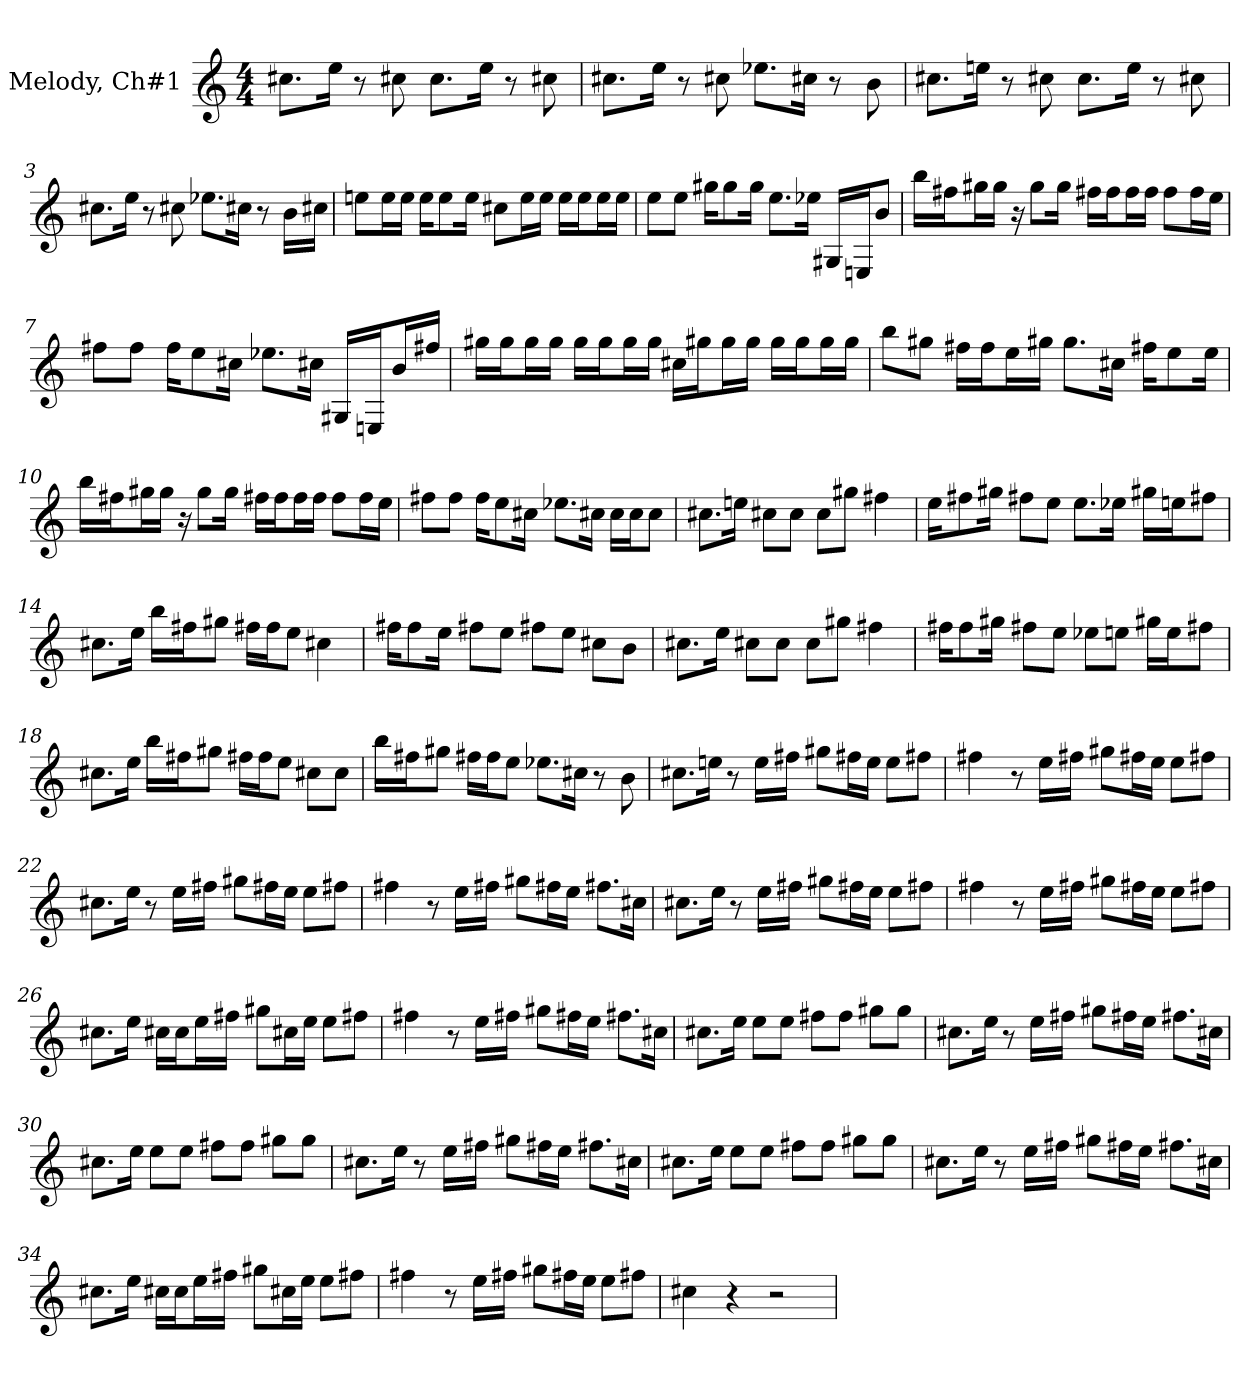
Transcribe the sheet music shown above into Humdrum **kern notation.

**kern
*part1
*staff1
*I"Melody, Ch#1
*M4/4
*MM96
=
8.cc#XL
16eeJk
8r
8cc#X
8.cc#L
16eeJk
8r
8cc#X
=1
8.cc#XL
16eeJk
8r
8cc#X
8.ee-XL
16cc#XJk
8r
8b
=2
8.cc#XL
16eenJk
8r
8cc#X
8.cc#L
16eeJk
8r
8cc#X
=3
8.cc#XL
16eeJk
8r
8cc#X
8.ee-XL
16cc#XJk
8r
16bLL
16cc#XJJ
=4
8eenL
16eeL
16eeJJ
16eeKL
8ee
16eeJk
8cc#XL
16eeL
16eeJJ
16eeLL
16eeJ
16eeL
16eeJJ
=5
8eeL
8eeJ
16gg#XKL
8gg#
16gg#Jk
8.eeL
16ee-XJk
16G#XLL
16EnJ
8bJ
=6
16bbLL
16ff#XJ
16gg#XL
16gg#JJ
16r
8gg#L
16gg#Jk
16ff#XLL
16ff#J
16ff#L
16ff#JJ
8ff#L
16ff#L
16eeJJ
=7
8ff#XL
8ff#J
16ff#KL
8ee
16cc#XJk
8.ee-XL
16cc#XJk
16G#XLL
16EnJ
16bL
16ff#XJJ
=8
16gg#XLL
16gg#J
16gg#L
16gg#JJ
16gg#LL
16gg#J
16gg#L
16gg#JJ
16cc#XLL
16gg#XJ
16gg#L
16gg#JJ
16gg#LL
16gg#J
16gg#L
16gg#JJ
=9
8bbL
8gg#XJ
16ff#XLL
16ff#J
16eeL
16gg#XJJ
8.gg#L
16cc#XJk
16ff#XKL
8ee
16eeJk
=10
16bbLL
16ff#XJ
16gg#XL
16gg#JJ
16r
8gg#L
16gg#Jk
16ff#XLL
16ff#J
16ff#L
16ff#JJ
8ff#L
16ff#L
16eeJJ
=11
8ff#XL
8ff#J
16ff#KL
8ee
16cc#XJk
8.ee-XL
16cc#XJk
16cc#LL
16cc#J
8cc#J
=12
8.cc#XL
16eenJk
8cc#XL
8cc#J
8cc#L
8gg#XJ
4ff#X
=13
16eeKL
8ff#X
16gg#XJk
8ff#XL
8eeJ
8.eeL
16ee-XJk
16gg#XLL
16eenJ
8ff#XJ
=14
8.cc#XL
16eeJk
16bbLL
16ff#XJ
8gg#XJ
16ff#XLL
16ff#J
8eeJ
4cc#X
=15
16ff#XKL
8ff#
16eeJk
8ff#XL
8eeJ
8ff#XL
8eeJ
8cc#XL
8bJ
=16
8.cc#XL
16eeJk
8cc#XL
8cc#J
8cc#L
8gg#XJ
4ff#X
=17
16ff#XKL
8ff#
16gg#XJk
8ff#XL
8eeJ
8ee-XL
8eenJ
16gg#XLL
16eeJ
8ff#XJ
=18
8.cc#XL
16eeJk
16bbLL
16ff#XJ
8gg#XJ
16ff#XLL
16ff#J
8eeJ
8cc#XL
8cc#J
=19
16bbLL
16ff#XJ
8gg#XJ
16ff#XLL
16ff#J
8eeJ
8.ee-XL
16cc#XJk
8r
8b
=20
8.cc#XL
16eenJk
8r
16eeLL
16ff#XJJ
8gg#XL
16ff#XL
16eeJJ
8eeL
8ff#XJ
=21
4ff#X
8r
16eeLL
16ff#XJJ
8gg#XL
16ff#XL
16eeJJ
8eeL
8ff#XJ
=22
8.cc#XL
16eeJk
8r
16eeLL
16ff#XJJ
8gg#XL
16ff#XL
16eeJJ
8eeL
8ff#XJ
=23
4ff#X
8r
16eeLL
16ff#XJJ
8gg#XL
16ff#XL
16eeJJ
8.ff#XL
16cc#XJk
=24
8.cc#XL
16eeJk
8r
16eeLL
16ff#XJJ
8gg#XL
16ff#XL
16eeJJ
8eeL
8ff#XJ
=25
4ff#X
8r
16eeLL
16ff#XJJ
8gg#XL
16ff#XL
16eeJJ
8eeL
8ff#XJ
=26
8.cc#XL
16eeJk
16cc#XLL
16cc#J
16eeL
16ff#XJJ
8gg#XL
16cc#XL
16eeJJ
8eeL
8ff#XJ
=27
4ff#X
8r
16eeLL
16ff#XJJ
8gg#XL
16ff#XL
16eeJJ
8.ff#XL
16cc#XJk
=28
8.cc#XL
16eeJk
8eeL
8eeJ
8ff#XL
8ff#J
8gg#XL
8gg#J
=29
8.cc#XL
16eeJk
8r
16eeLL
16ff#XJJ
8gg#XL
16ff#XL
16eeJJ
8.ff#XL
16cc#XJk
=30
8.cc#XL
16eeJk
8eeL
8eeJ
8ff#XL
8ff#J
8gg#XL
8gg#J
=31
8.cc#XL
16eeJk
8r
16eeLL
16ff#XJJ
8gg#XL
16ff#XL
16eeJJ
8.ff#XL
16cc#XJk
=32
8.cc#XL
16eeJk
8eeL
8eeJ
8ff#XL
8ff#J
8gg#XL
8gg#J
=33
8.cc#XL
16eeJk
8r
16eeLL
16ff#XJJ
8gg#XL
16ff#XL
16eeJJ
8.ff#XL
16cc#XJk
=34
8.cc#XL
16eeJk
16cc#XLL
16cc#J
16eeL
16ff#XJJ
8gg#XL
16cc#XL
16eeJJ
8eeL
8ff#XJ
=35
4ff#X
8r
16eeLL
16ff#XJJ
8gg#XL
16ff#XL
16eeJJ
8eeL
8ff#XJ
=36
4cc#X
4r
2r
=
*-
